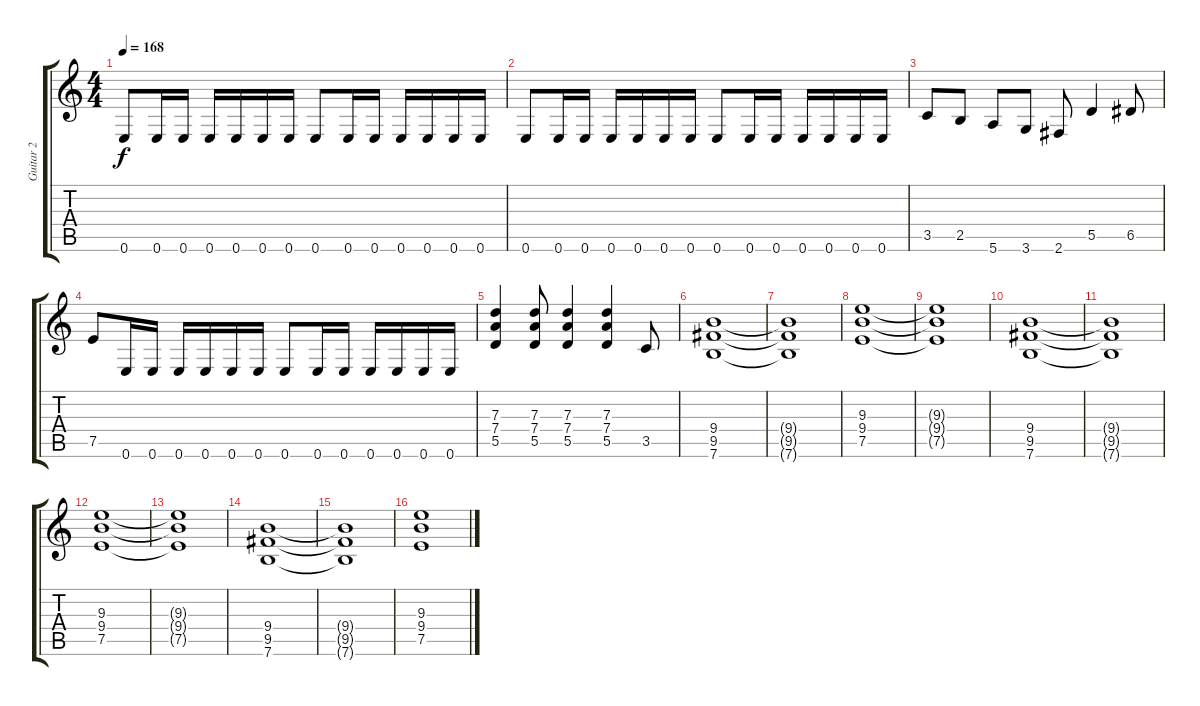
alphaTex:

\track ("Guitar 2" "Guitar 2") {instrument distortionguitar}
\staff {score tabs}
\tuning (E4 B3 G3 D3 A2 E2) {hide}
\ts (4 4)
\tempo 168
\clef g2
\ks c
0.6.8{dy f} 0.6.16 0.6.16 0.6.16 0.6.16 0.6.16 0.6.16 0.6.8 0.6.16 0.6.16 0.6.16 0.6.16 0.6.16 0.6.16 |
0.6.8 0.6.16 0.6.16 0.6.16 0.6.16 0.6.16 0.6.16 0.6.8 0.6.16 0.6.16 0.6.16 0.6.16 0.6.16 0.6.16 |
3.5.8 2.5.8 5.6.8 3.6.8 2.6.8 5.5.4 6.5.8 |
7.5.8 0.6.16 0.6.16 0.6.16 0.6.16 0.6.16 0.6.16 0.6.8 0.6.16 0.6.16 0.6.16 0.6.16 0.6.16 0.6.16 |
(7.3 7.4 5.5).4 (7.3 7.4 5.5).8 (7.3 7.4 5.5).4 (7.3 7.4 5.5).4 3.5.8 |
(9.4 9.5 7.6).1{instrument distortionguitar} |
(9.4{t} 9.5{t} 7.6{t}).1 |
(9.3 9.4 7.5).1 |
(9.3{t} 9.4{t} 7.5{t}).1 |
(9.4 9.5 7.6).1 |
(9.4{t} 9.5{t} 7.6{t}).1 |
(9.3 9.4 7.5).1 |
(9.3{t} 9.4{t} 7.5{t}).1 |
(9.4 9.5 7.6).1 |
(9.4{t} 9.5{t} 7.6{t}).1 |
(9.3 9.4 7.5).1
